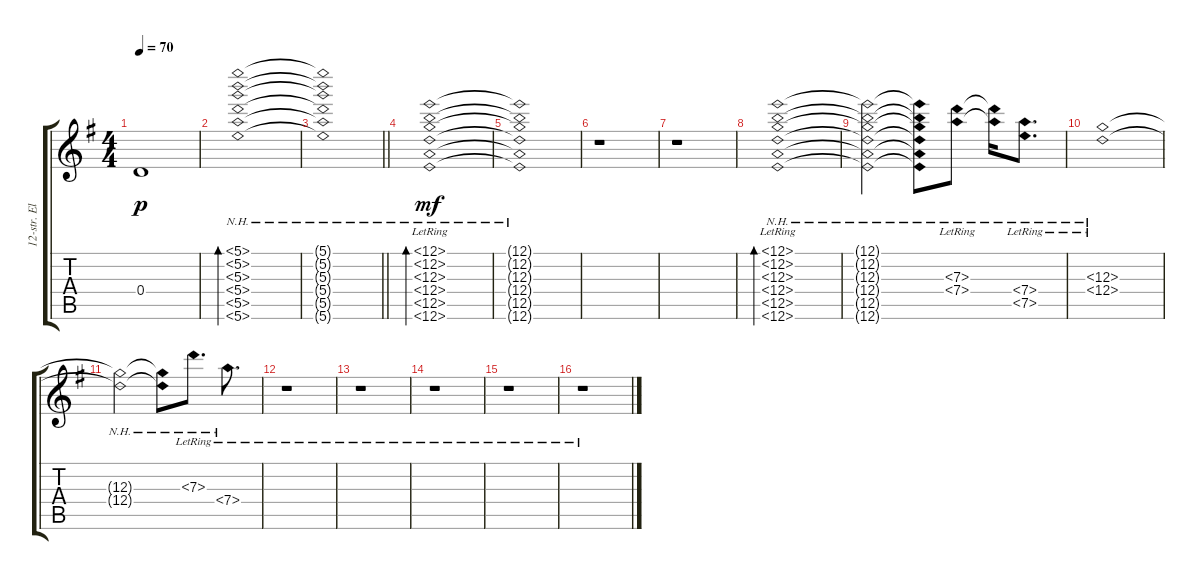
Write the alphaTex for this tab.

\track ("12-str. Electric 2" "12-str. El") {instrument electricguitarjazz}
\staff {score tabs}
\tuning (E4 B3 G3 D3 A2 E2) {hide}
\ts (4 4)
\tempo 70
\clef g2
\ks g
0.4.1{dy p} |
(5.1{nh} 5.2{nh} 5.3{nh} 5.4{nh} 5.5{nh} 5.6{nh}).1{bd 30} |
\barLineRight lightlight
(5.1{nh t} 5.2{nh t} 5.3{nh t} 5.4{nh t} 5.5{nh t} 5.6{nh t}).1 |
(12.1{nh lr} 12.2{nh lr} 12.3{nh lr} 12.4{nh lr} 12.5{nh lr} 12.6{nh lr}).1{bd 30 dy mf} |
(12.1{nh t} 12.2{nh t} 12.3{nh t} 12.4{nh t} 12.5{nh t} 12.6{nh t}).1 |
r.1 |
r.1 |
(12.1{nh lr} 12.2{nh lr} 12.3{nh lr} 12.4{nh lr} 12.5{nh lr} 12.6{nh lr}).1{bd 30} |
(12.1{nh t} 12.2{nh t} 12.3{nh t} 12.4{nh t} 12.5{nh t} 12.6{nh t}).2 (12.1{nh t} 12.2{nh t} 12.3{nh t} 12.4{nh t} 12.5{nh t} 12.6{nh t}).8 (7.3{nh lr} 7.4{nh lr}).8 (7.3{nh t} 7.4{nh t}).16 (7.4{nh lr} 7.5{nh lr}).8{d} |
(12.3{nh lr} 12.4{nh lr}).1 |
(12.3{nh t} 12.4{nh t}).2 (12.3{nh t} 12.4{nh t}).8 7.3{nh lr}.8{d} 7.4{nh lr}.8{d} |
r.1 |
r.1 |
r.1 |
r.1 |
r.1
